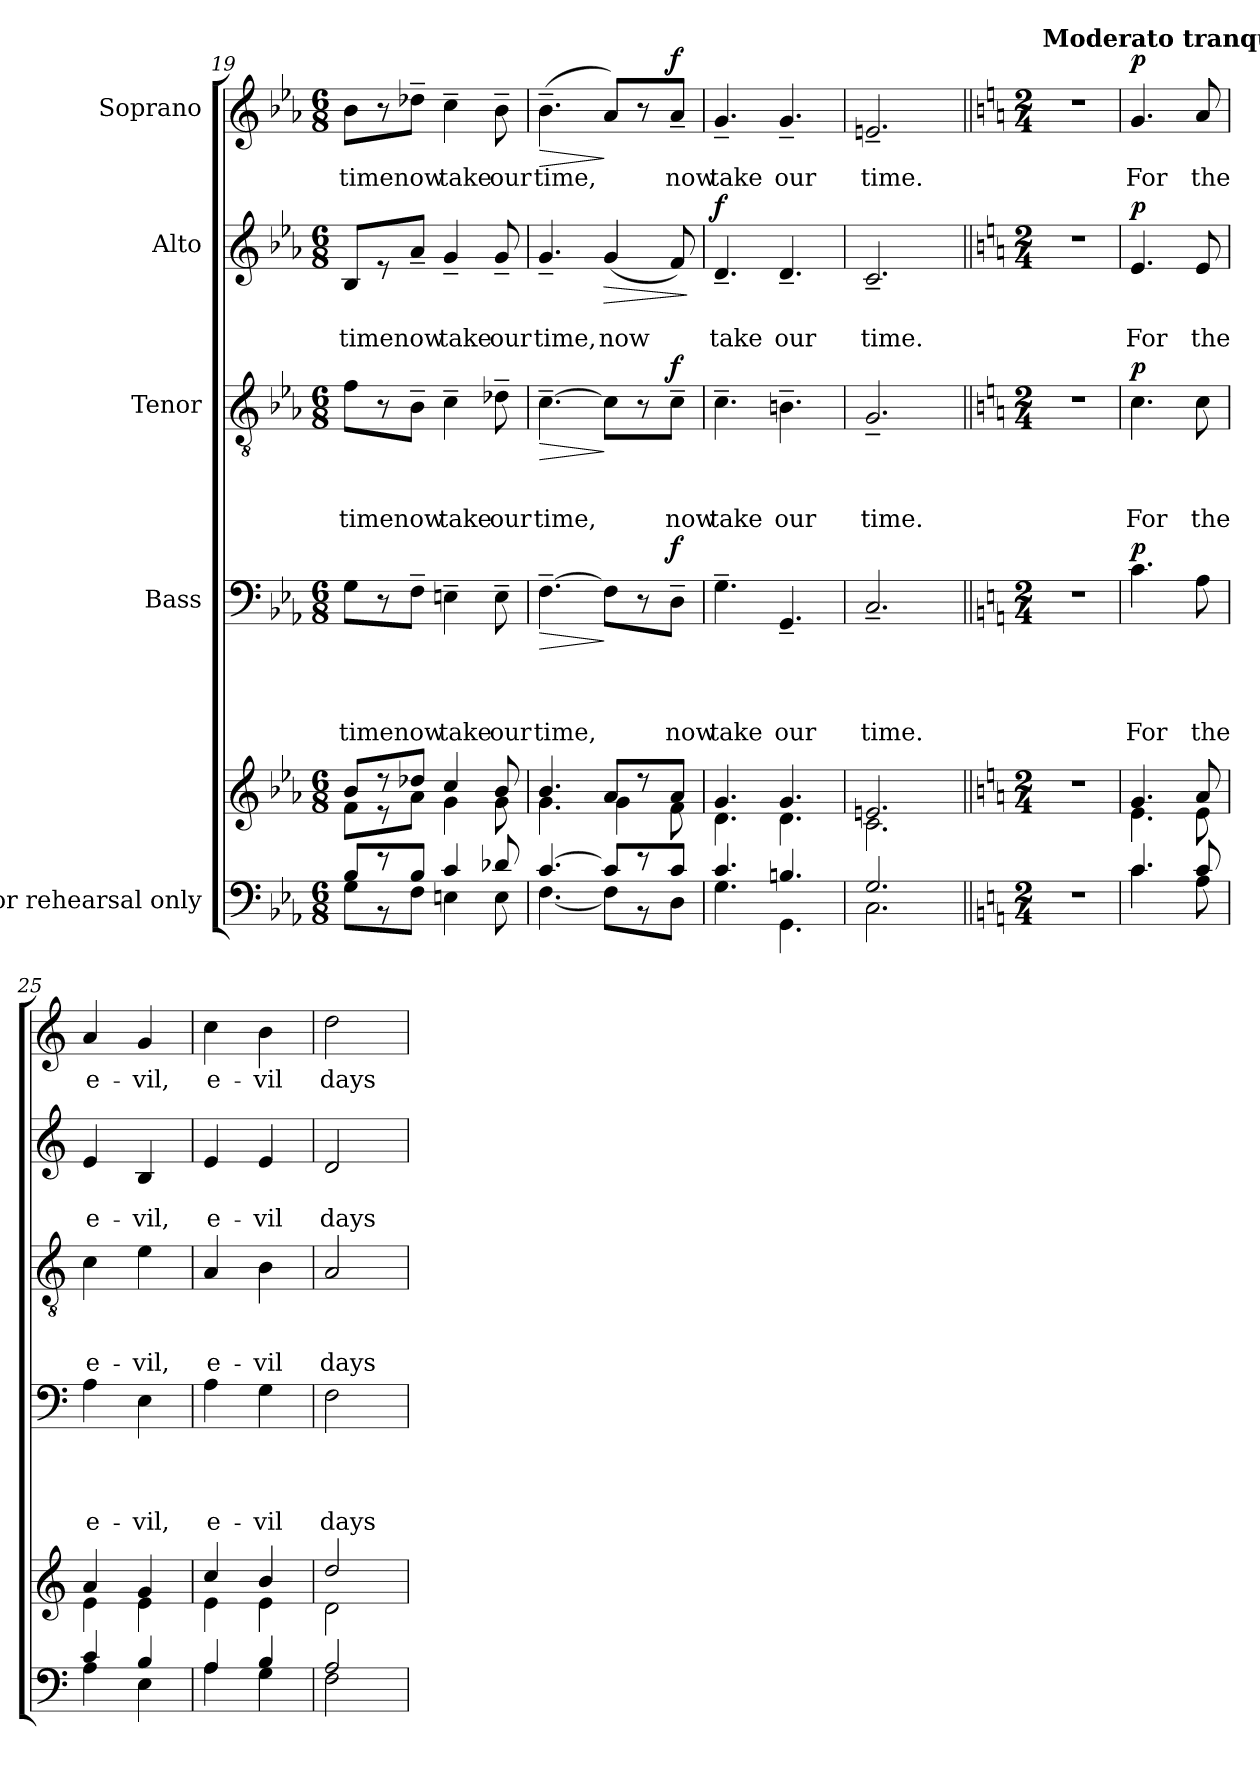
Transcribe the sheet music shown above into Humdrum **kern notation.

**kern	**kern	**kern	**text	**text	**text	**text	**dynam	**kern	**text	**text	**text	**dynam	**kern	**text	**text	**dynam	**kern	**text	**dynam
*part5	*part5	*part4	*part4	*part4	*part4	*part4	*part4	*part3	*part3	*part3	*part3	*part3	*part2	*part2	*part2	*part2	*part1	*part1	*part1
*staff6	*staff5	*staff4	*staff4	*staff4	*staff4	*staff4	*staff4	*staff3	*staff3	*staff3	*staff3	*staff3	*staff2	*staff2	*staff2	*staff2	*staff1	*staff1	*staff1
*I"for rehearsal only	*	*I"Bass	*	*	*	*	*	*I"Tenor	*	*	*	*	*I"Alto	*	*	*	*I"Soprano	*	*
*clefF4	*clefG2	*clefF4	*	*	*	*	*	*clefGv2	*	*	*	*	*clefG2	*	*	*	*clefG2	*	*
*k[b-e-a-]	*k[b-e-a-]	*k[b-e-a-]	*	*	*	*	*	*k[b-e-a-]	*	*	*	*	*k[b-e-a-]	*	*	*	*k[b-e-a-]	*	*
*c:	*c:	*c:	*	*	*	*	*	*c:	*	*	*	*	*c:	*	*	*	*c:	*	*
*M6/8	*M6/8	*M6/8	*	*	*	*	*	*M6/8	*	*	*	*	*M6/8	*	*	*	*M6/8	*	*
=19	=19	=19	=19	=19	=19	=19	=19	=19	=19	=19	=19	=19	=19	=19	=19	=19	=19	=19	=19
*^	*^	*	*	*	*	*	*	*	*	*	*	*	*	*	*	*	*	*	*
!	!	!	!	!	!	!	!	!LO:LY:b	!	!	!	!	!LO:LY:b	!	!	!	!LO:LY:b	!	!	!LO:LY:b	!
8B-/L	8G\L	8b-/L	8f\L	8G\L	.	.	.	time	.	8f\L	.	.	time	.	8B-/L	.	time	.	8b-\L	time	.
8r	8r	8r	8r	8r	.	.	.	.	.	8r	.	.	.	.	8r	.	.	.	8r	.	.
!	!	!	!	!	!	!	!	!LO:LY:b	!	!	!	!	!LO:LY:b	!	!	!	!LO:LY:b	!	!	!LO:LY:b	!
8B-/J	8F\J	8dd-X/J	8a-\J	8F~>\J	.	.	.	now	.	8B-~>\J	.	.	now	.	8a-~</J	.	now	.	8dd-X~>\J	now	.
!	!	!	!	!	!	!	!	!LO:LY:b	!	!	!	!	!LO:LY:b	!	!	!	!LO:LY:b	!	!	!LO:LY:b	!
4c/	4En\	4cc/	4g\	4En~>\	.	.	.	take	.	4c~>\	.	.	take	.	4g~</	.	take	.	4cc~>\	take	.
!	!	!	!	!	!	!	!	!LO:LY:b	!	!	!	!	!LO:LY:b	!	!	!	!LO:LY:b	!	!	!LO:LY:b	!
8d-X/	8E\	8b-/	8g\	8E~>\	.	.	.	our	.	8d-X~>\	.	.	our	.	8g~</	.	our	.	8b-~>\	our	.
=20	=20	=20	=20	=20	=20	=20	=20	=20	=20	=20	=20	=20	=20	=20	=20	=20	=20	=20	=20	=20	=20
!	!	!	!	!	!	!	!	!LO:LY:b	!LO:HP:b	!	!	!	!LO:LY:b	!LO:HP:b	!	!	!LO:LY:b	!	!	!LO:LY:b	!LO:HP:b
[>4.c/	[<4.F\	4.b-/	4.g\	[4.F~>\	.	.	.	time,	>	[4.c~>\	.	.	time,	>	4.g~</	.	time,	.	(>4.b-~>\	time,	>
!	!	!	!	!	!	!	!	!	!	!	!	!	!	!	!	!	!LO:LY:b	!LO:HP:b	!	!	!
8c/L]	8F\L]	8a-/L	4g\	8F\L]	.	.	.	.	]	8c\L]	.	.	.	]	(<4g/	.	now	>	8a-/L)	.	]
8r	8r	8r	.	8r	.	.	.	.	.	8r	.	.	.	.	.	.	.	.	8r	.	.
!	!	!	!	!	!	!	!	!LO:LY:b	!LO:DY:a	!	!	!	!LO:LY:b	!LO:DY:a	!	!	!	!	!	!LO:LY:b	!LO:DY:a
8c/J	8D\J	8a-/J	8f\	8D~>\J	.	.	.	now	f	8c~>\J	.	.	now	f	8f/)	.	.	.	8a-~</J	now	f
*v	*v	*	*	*	*	*	*	*	*	*	*	*	*	*	*	*	*	*	*	*	*
*	*v	*v	*	*	*	*	*	*	*	*	*	*	*	*	*	*	*	*	*	*
.	.	.	.	.	.	.	.	.	.	.	.	.	.	.	.	]	.	.	.
=21	=21	=21	=21	=21	=21	=21	=21	=21	=21	=21	=21	=21	=21	=21	=21	=21	=21	=21	=21
*^	*^	*	*	*	*	*	*	*	*	*	*	*	*	*	*	*	*	*	*
!	!	!	!	!	!	!	!	!LO:LY:b	!	!	!	!	!LO:LY:b	!	!	!	!LO:LY:b	!LO:DY:a	!	!LO:LY:b	!
4.c/	4.G\	4.g/	4.d\	4.G~>\	.	.	.	take	.	4.c~>\	.	.	take	.	4.d~</	.	take	f	4.g~</	take	.
!	!	!	!	!	!	!	!	!LO:LY:b	!	!	!	!	!LO:LY:b	!	!	!	!LO:LY:b	!	!	!LO:LY:b	!
4.Bn/	4.GG\	4.g/	4.d\	4.GG~</	.	.	.	our	.	4.Bn~>\	.	.	our	.	4.d~</	.	our	.	4.g~</	our	.
=22	=22	=22	=22	=22	=22	=22	=22	=22	=22	=22	=22	=22	=22	=22	=22	=22	=22	=22	=22	=22	=22
!	!	!	!	!	!	!	!	!LO:LY:b	!	!	!	!	!LO:LY:b	!	!	!	!LO:LY:b	!	!	!LO:LY:b	!
2.G/	2.C\	2.en/	2.c\	2.C~</	.	.	.	time.	.	2.G~</	.	.	time.	.	2.c~</	.	time.	.	2.en~</	time.	.
*v	*v	*	*	*	*	*	*	*	*	*	*	*	*	*	*	*	*	*	*	*	*
*	*v	*v	*	*	*	*	*	*	*	*	*	*	*	*	*	*	*	*	*	*
!!LO:PB:g=z
=23||	=23||	=23||	=23||	=23||	=23||	=23||	=23||	=23||	=23||	=23||	=23||	=23||	=23||	=23||	=23||	=23||	=23||	=23||	=23||
*k[]	*k[]	*k[]	*	*	*	*	*	*k[]	*	*	*	*	*k[]	*	*	*	*k[]	*	*
*C:	*C:	*C:	*	*	*	*	*	*C:	*	*	*	*	*C:	*	*	*	*C:	*	*
*M2/4	*M2/4	*M2/4	*	*	*	*	*	*M2/4	*	*	*	*	*M2/4	*	*	*	*M2/4	*	*
*	*MM108	*	*	*	*	*	*	*	*	*	*	*	*	*	*	*	*MM108	*	*
*^	*^	*	*	*	*	*	*	*	*	*	*	*	*	*	*	*	*	*	*
!	!	!	!	!	!	!	!	!	!	!	!	!	!	!	!	!	!	!	!LO:TX:a:B:t=Moderato tranquillo	!	!
!	!	!LO:TX:a:B:t=Moderato tranquillo	!	!	!	!	!	!	!	!	!	!	!	!	!	!	!	!	!	!	!
*v	*v	*	*	*	*	*	*	*	*	*	*	*	*	*	*	*	*	*	*	*	*
*	*v	*v	*	*	*	*	*	*	*	*	*	*	*	*	*	*	*	*	*	*
2r	2r	2r	.	.	.	.	.	2r	.	.	.	.	2r	.	.	.	2r	.	.
=24	=24	=24	=24	=24	=24	=24	=24	=24	=24	=24	=24	=24	=24	=24	=24	=24	=24	=24	=24
*^	*^	*	*	*	*	*	*	*	*	*	*	*	*	*	*	*	*	*	*
!	!	!	!	!	!	!	!	!LO:LY:b	!LO:DY:a	!	!	!	!LO:LY:b	!LO:DY:a	!	!	!LO:LY:b	!LO:DY:a	!	!LO:LY:b	!LO:DY:a
4.c/	4.c\	4.g/	4.e\	4.c\	.	.	.	For	p	4.c\	.	.	For	p	4.e/	.	For	p	4.g/	For	p
!	!	!	!	!	!	!	!	!LO:LY:b	!	!	!	!	!LO:LY:b	!	!	!	!LO:LY:b	!	!	!LO:LY:b	!
8c/	8A\	8a/	8e\	8A\	.	.	.	the	.	8c\	.	.	the	.	8e/	.	the	.	8a/	the	.
=25	=25	=25	=25	=25	=25	=25	=25	=25	=25	=25	=25	=25	=25	=25	=25	=25	=25	=25	=25	=25	=25
!	!	!	!	!	!	!	!	!LO:LY:b	!	!	!	!	!LO:LY:b	!	!	!	!LO:LY:b	!	!	!LO:LY:b	!
4c/	4A\	4a/	4e\	4A\	.	.	.	e-	.	4c\	.	.	e-	.	4e/	.	e-	.	4a/	e-	.
!	!	!	!	!	!	!	!	!LO:LY:b	!	!	!	!	!LO:LY:b	!	!	!	!LO:LY:b	!	!	!LO:LY:b	!
4B/	4E\	4g/	4e\	4E\	.	.	.	-vil,	.	4e\	.	.	-vil,	.	4B/	.	-vil,	.	4g/	-vil,	.
=26	=26	=26	=26	=26	=26	=26	=26	=26	=26	=26	=26	=26	=26	=26	=26	=26	=26	=26	=26	=26	=26
!	!	!	!	!	!	!	!	!LO:LY:b	!	!	!	!	!LO:LY:b	!	!	!	!LO:LY:b	!	!	!LO:LY:b	!
4A/	4A\	4cc/	4e\	4A\	.	.	.	e-	.	4A/	.	.	e-	.	4e/	.	e-	.	4cc\	e-	.
!	!	!	!	!	!	!	!	!LO:LY:b	!	!	!	!	!LO:LY:b	!	!	!	!LO:LY:b	!	!	!LO:LY:b	!
4B/	4G\	4b/	4e\	4G\	.	.	.	-vil	.	4B\	.	.	-vil	.	4e/	.	-vil	.	4b\	-vil	.
=27	=27	=27	=27	=27	=27	=27	=27	=27	=27	=27	=27	=27	=27	=27	=27	=27	=27	=27	=27	=27	=27
!	!	!	!	!	!	!	!	!LO:LY:b	!	!	!	!	!LO:LY:b	!	!	!	!LO:LY:b	!	!	!LO:LY:b	!
2A/	2F\	2dd/	2d\	2F\	.	.	.	days	.	2A/	.	.	days	.	2d/	.	days	.	2dd\	days	.
*v	*v	*	*	*	*	*	*	*	*	*	*	*	*	*	*	*	*	*	*	*	*
*	*v	*v	*	*	*	*	*	*	*	*	*	*	*	*	*	*	*	*	*	*
=	=	=	=	=	=	=	=	=	=	=	=	=	=	=	=	=	=	=	=
*-	*-	*-	*-	*-	*-	*-	*-	*-	*-	*-	*-	*-	*-	*-	*-	*-	*-	*-	*-
